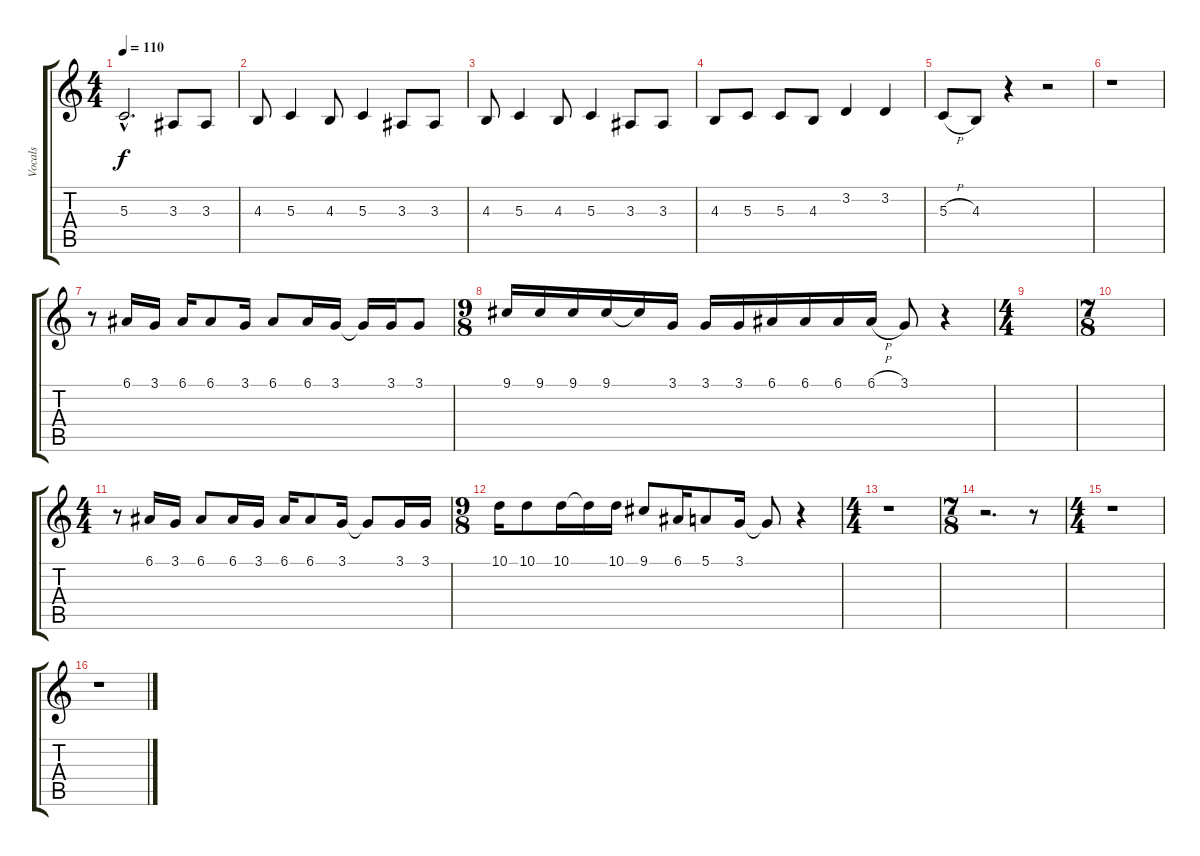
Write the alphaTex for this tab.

\track ("Vocals" "Vocals") {instrument violin}
\staff {score tabs}
\tuning (E4 B3 G3 D3 A2 E2) {hide}
\ts (4 4)
\tempo 110
\clef g2
\ks c
5.3{hac}.2{d dy f} 3.3.8 3.3.8 |
4.3.8 5.3.4 4.3.8 5.3.4 3.3.8 3.3.8 |
4.3.8 5.3.4 4.3.8 5.3.4 3.3.8 3.3.8 |
4.3.8 5.3.8 5.3.8 4.3.8 3.2.4 3.2.4 |
5.3{h}.8 4.3.8 r.4 r.2 |
r.1 |
r.8 6.1.16 3.1.16 6.1.16 6.1.8 3.1.16 6.1.8 6.1.16 3.1.16 3.1{t}.16 3.1.16 3.1.8 |
\ts (9 8)
9.1.16 9.1.16 9.1.16 9.1.16 9.1{t}.16 3.1.16 3.1.16 3.1.16 6.1.16 6.1.16 6.1.16 6.1{h}.16 3.1.8 r.4 |
\ts (4 4)
|
\ts (7 8)
|
\ts (4 4)
r.8 6.1.16 3.1.16 6.1.8 6.1.16 3.1.16 6.1.16 6.1.8 3.1.16 3.1{t}.8 3.1.16 3.1.16 |
\ts (9 8)
10.1.16 10.1.8 10.1.16 10.1{t}.16 10.1.16 9.1.8 6.1.16 5.1.8 3.1.16 3.1{t}.8 r.4 |
\ts (4 4)
r.1 |
\ts (7 8)
r.2{d} r.8 |
\ts (4 4)
r.1 |
r.1
